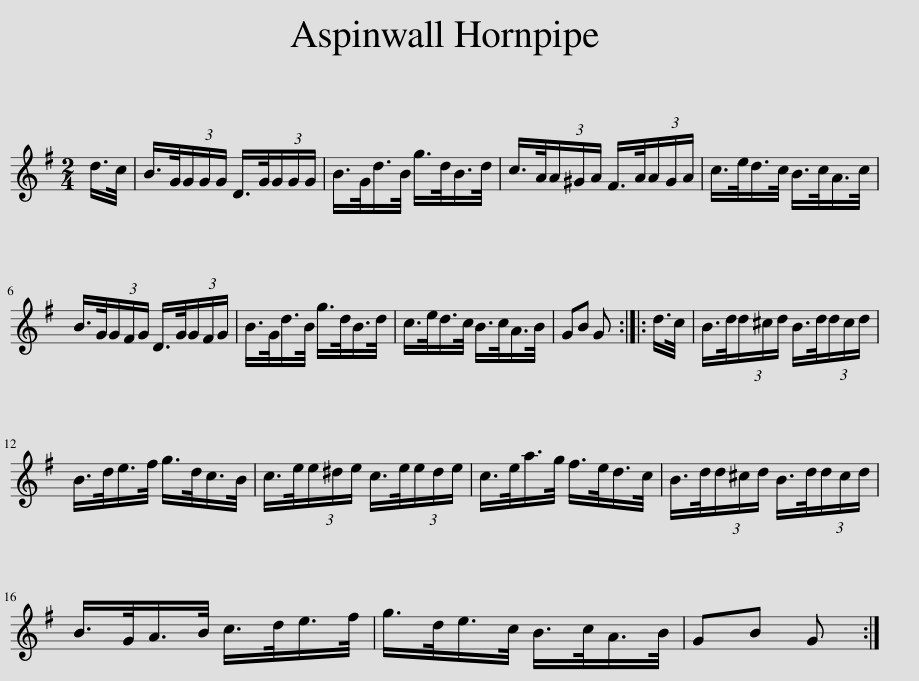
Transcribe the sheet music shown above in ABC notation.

X:1
L:1/8
M:2/4
I:linebreak $
K:G
V:1 treble
V:1
 d/>c/ | B/>G/(3G/G/G/ D/>G/(3G/G/G/ | B/>G/d/>B/ g/>d/B/>d/ | c/>A/(3A/^G/A/ F/>A/(3A/G/A/ | c/>e/d/>c/ B/>c/A/>c/ |$ %5
 B/>G/(3G/F/G/ D/>G/(3G/F/G/ | B/>G/d/>B/ g/>d/B/>d/ | c/>e/d/>c/ B/>c/A/>B/ | GB G :: d/>c/ | %10
 B/>d/(3d/^c/d/ B/>d/(3d/c/d/ |$ B/>d/e/>f/ g/>d/c/>B/ | c/>e/(3e/^d/e/ c/>e/(3e/d/e/ | c/>e/a/>g/ f/>e/d/>c/ | B/>d/(3d/^c/d/ B/>d/(3d/c/d/ |$ %15
 B/>G/A/>B/ c/>d/e/>f/ | g/>d/e/>c/ B/>c/A/>B/ | GB G :| %18
